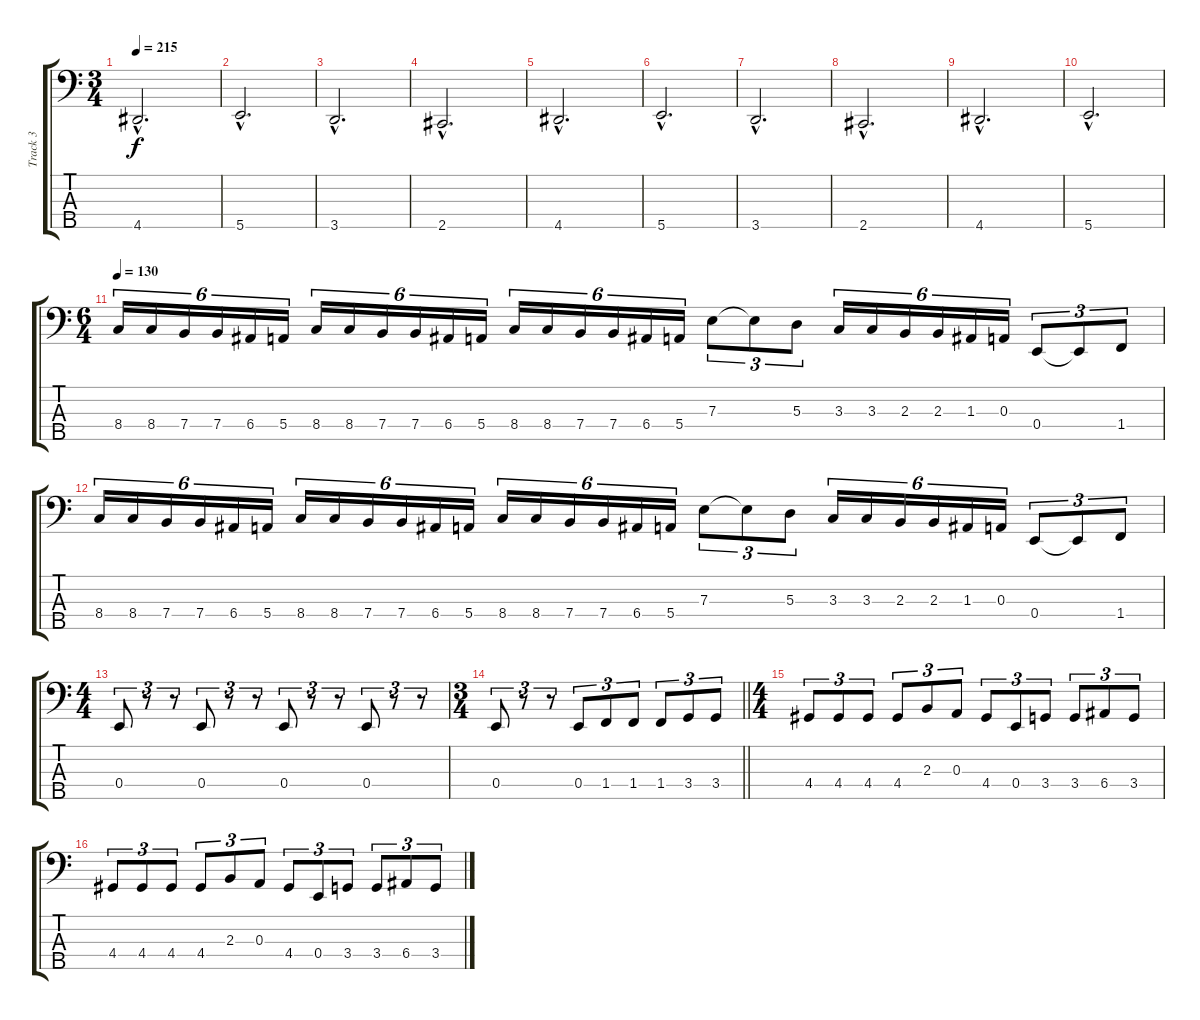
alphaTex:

\track ("Track 3" "Track 3") {instrument electricbassfinger}
\staff {score tabs}
\tuning (G2 D2 A1 E1 B0) {hide}
\ts (3 4)
\tempo 215
\clef f4
\ks c
4.5{hac}.2{d dy f} |
5.5{hac}.2{d} |
3.5{hac}.2{d} |
2.5{hac}.2{d} |
4.5{hac}.2{d} |
5.5{hac}.2{d} |
3.5{hac}.2{d} |
2.5{hac}.2{d} |
4.5{hac}.2{d} |
5.5{hac}.2{d} |
\ts (6 4)
\tempo 130
8.4.16{tu (6 4)} 8.4.16{tu (6 4)} 7.4.16{tu (6 4)} 7.4.16{tu (6 4)} 6.4.16{tu (6 4)} 5.4.16{tu (6 4)} 8.4.16{tu (6 4)} 8.4.16{tu (6 4)} 7.4.16{tu (6 4)} 7.4.16{tu (6 4)} 6.4.16{tu (6 4)} 5.4.16{tu (6 4)} 8.4.16{tu (6 4)} 8.4.16{tu (6 4)} 7.4.16{tu (6 4)} 7.4.16{tu (6 4)} 6.4.16{tu (6 4)} 5.4.16{tu (6 4)} 7.3.8{tu (3 2)} 7.3{t}.8{tu (3 2)} 5.3.8{tu (3 2)} 3.3.16{tu (6 4)} 3.3.16{tu (6 4)} 2.3.16{tu (6 4)} 2.3.16{tu (6 4)} 1.3.16{tu (6 4)} 0.3.16{tu (6 4)} 0.4.8{tu (3 2)} 0.4{t}.8{tu (3 2)} 1.4.8{tu (3 2)} |
8.4.16{tu (6 4)} 8.4.16{tu (6 4)} 7.4.16{tu (6 4)} 7.4.16{tu (6 4)} 6.4.16{tu (6 4)} 5.4.16{tu (6 4)} 8.4.16{tu (6 4)} 8.4.16{tu (6 4)} 7.4.16{tu (6 4)} 7.4.16{tu (6 4)} 6.4.16{tu (6 4)} 5.4.16{tu (6 4)} 8.4.16{tu (6 4)} 8.4.16{tu (6 4)} 7.4.16{tu (6 4)} 7.4.16{tu (6 4)} 6.4.16{tu (6 4)} 5.4.16{tu (6 4)} 7.3.8{tu (3 2)} 7.3{t}.8{tu (3 2)} 5.3.8{tu (3 2)} 3.3.16{tu (6 4)} 3.3.16{tu (6 4)} 2.3.16{tu (6 4)} 2.3.16{tu (6 4)} 1.3.16{tu (6 4)} 0.3.16{tu (6 4)} 0.4.8{tu (3 2)} 0.4{t}.8{tu (3 2)} 1.4.8{tu (3 2)} |
\ts (4 4)
0.4.8{tu (3 2)} r.8{tu (3 2)} r.8{tu (3 2)} 0.4.8{tu (3 2)} r.8{tu (3 2)} r.8{tu (3 2)} 0.4.8{tu (3 2)} r.8{tu (3 2)} r.8{tu (3 2)} 0.4.8{tu (3 2)} r.8{tu (3 2)} r.8{tu (3 2)} |
\ts (3 4)
\barLineRight lightlight
0.4.8{tu (3 2)} r.8{tu (3 2)} r.8{tu (3 2)} 0.4.8{tu (3 2)} 1.4.8{tu (3 2)} 1.4.8{tu (3 2)} 1.4.8{tu (3 2)} 3.4.8{tu (3 2)} 3.4.8{tu (3 2)} |
\ts (4 4)
4.4.8{tu (3 2)} 4.4.8{tu (3 2)} 4.4.8{tu (3 2)} 4.4.8{tu (3 2)} 2.3.8{tu (3 2)} 0.3.8{tu (3 2)} 4.4.8{tu (3 2)} 0.4.8{tu (3 2)} 3.4.8{tu (3 2)} 3.4.8{tu (3 2)} 6.4.8{tu (3 2)} 3.4.8{tu (3 2)} |
4.4.8{tu (3 2)} 4.4.8{tu (3 2)} 4.4.8{tu (3 2)} 4.4.8{tu (3 2)} 2.3.8{tu (3 2)} 0.3.8{tu (3 2)} 4.4.8{tu (3 2)} 0.4.8{tu (3 2)} 3.4.8{tu (3 2)} 3.4.8{tu (3 2)} 6.4.8{tu (3 2)} 3.4.8{tu (3 2)}
